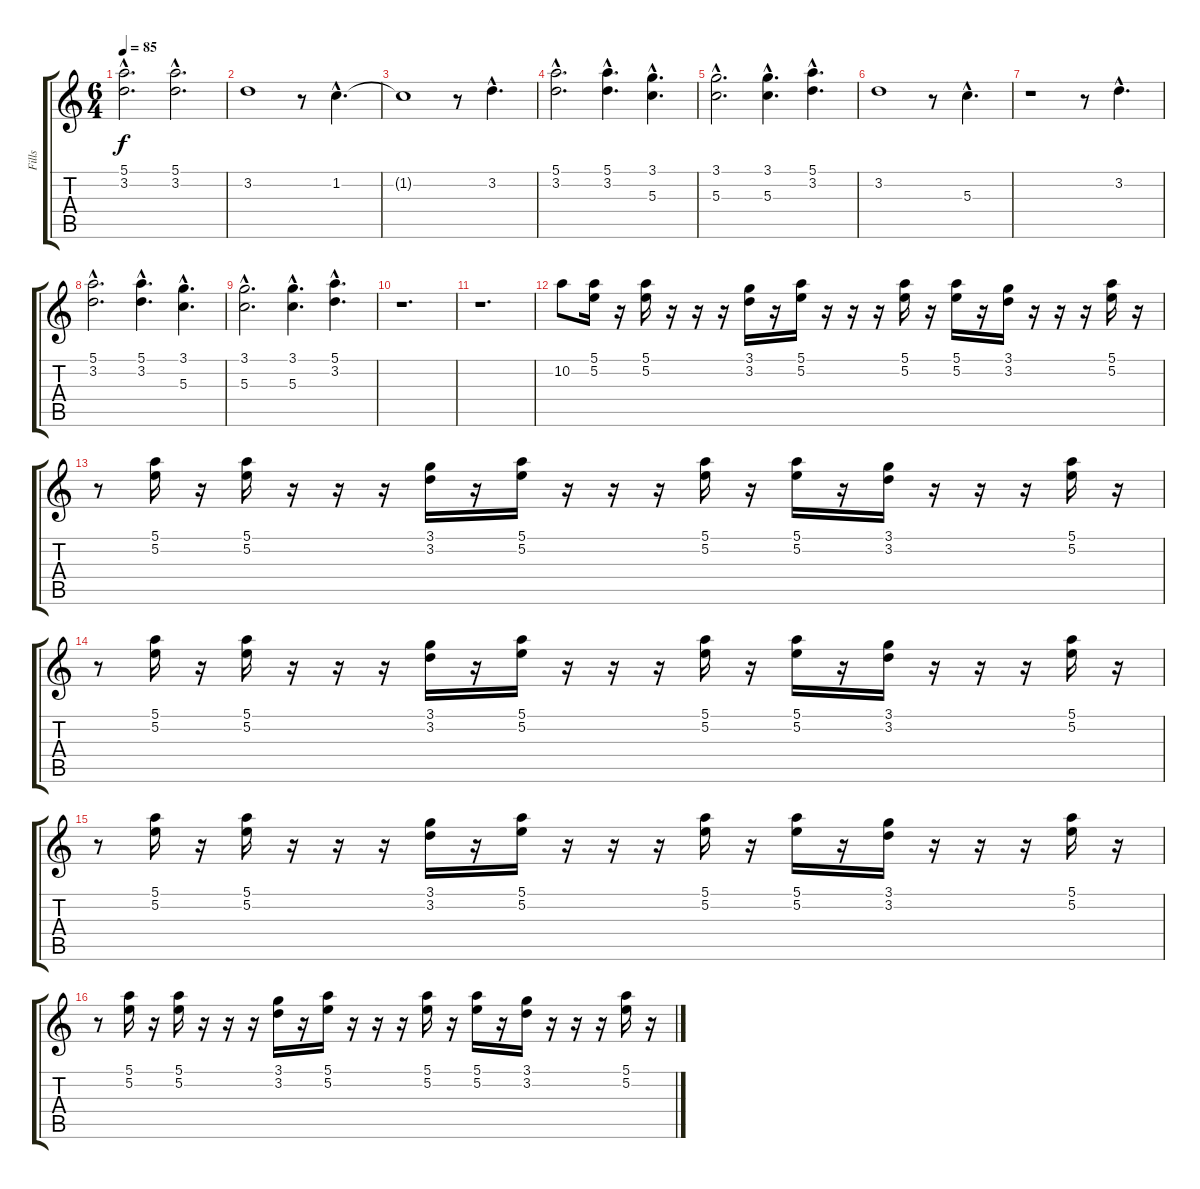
\track ("Fills" "Fills") {instrument acousticguitarnylon}
\staff {score tabs}
\tuning (E4 B3 G3 D3 A2 E2) {hide}
\ts (6 4)
\tempo 85
\clef g2
\ks c
(5.1{hac} 3.2{hac}).2{d dy f instrument acousticguitarnylon} (5.1{hac} 3.2{hac}).2{d} |
3.2.1 r.8 1.2{hac}.4{d} |
1.2{t}.1 r.8 3.2{hac}.4{d} |
(5.1{hac} 3.2{hac}).2{d} (5.1{hac} 3.2{hac}).4{d} (3.1{hac} 5.3{hac}).4{d} |
(3.1{hac} 5.3{hac}).2{d} (3.1{hac} 5.3{hac}).4{d} (5.1{hac} 3.2{hac}).4{d} |
3.2.1 r.8 5.3{hac}.4{d} |
r.1 r.8 3.2{hac}.4{d} |
(5.1{hac} 3.2{hac}).2{d} (5.1{hac} 3.2{hac}).4{d} (3.1{hac} 5.3{hac}).4{d} |
(3.1{hac} 5.3{hac}).2{d} (3.1{hac} 5.3{hac}).4{d} (5.1{hac} 3.2{hac}).4{d} |
r.1{d} |
r.1{d} |
10.2.8 (5.1 5.2).16{volume 14 instrument pizzicatostrings} r.16 (5.1 5.2).16 r.16 r.16 r.16 (3.1 3.2).16 r.16 (5.1 5.2).16 r.16 r.16 r.16 (5.1 5.2).16 r.16 (5.1 5.2).16 r.16 (3.1 3.2).16 r.16 r.16 r.16 (5.1 5.2).16 r.16 |
r.8 (5.1 5.2).16 r.16 (5.1 5.2).16 r.16 r.16 r.16 (3.1 3.2).16 r.16 (5.1 5.2).16 r.16 r.16 r.16 (5.1 5.2).16 r.16 (5.1 5.2).16 r.16 (3.1 3.2).16 r.16 r.16 r.16 (5.1 5.2).16 r.16 |
r.8 (5.1 5.2).16 r.16 (5.1 5.2).16 r.16 r.16 r.16 (3.1 3.2).16 r.16 (5.1 5.2).16 r.16 r.16 r.16 (5.1 5.2).16 r.16 (5.1 5.2).16 r.16 (3.1 3.2).16 r.16 r.16 r.16 (5.1 5.2).16 r.16 |
r.8 (5.1 5.2).16 r.16 (5.1 5.2).16 r.16 r.16 r.16 (3.1 3.2).16 r.16 (5.1 5.2).16 r.16 r.16 r.16 (5.1 5.2).16 r.16 (5.1 5.2).16 r.16 (3.1 3.2).16 r.16 r.16 r.16 (5.1 5.2).16 r.16 |
r.8 (5.1 5.2).16 r.16 (5.1 5.2).16 r.16 r.16 r.16 (3.1 3.2).16 r.16 (5.1 5.2).16 r.16 r.16 r.16 (5.1 5.2).16 r.16 (5.1 5.2).16 r.16 (3.1 3.2).16 r.16 r.16 r.16 (5.1 5.2).16 r.16
